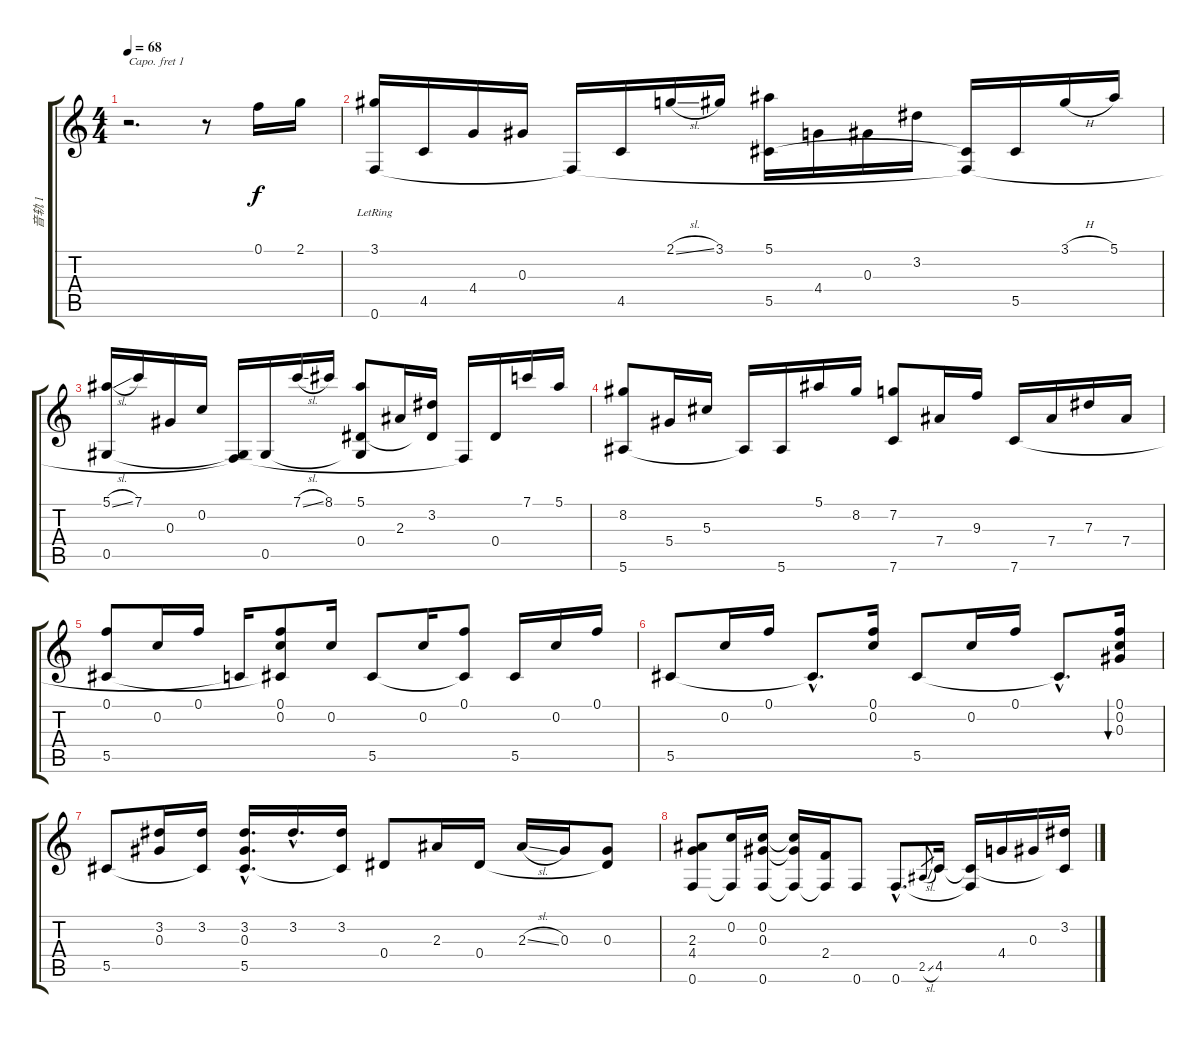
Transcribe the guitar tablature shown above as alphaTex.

\track ("音轨 1" "音轨 1") {instrument acousticguitarsteel}
\staff {score tabs}
\capo 1
\tuning (E4 B3 G3 D3 G2 E2) {hide}
\ts (4 4)
\tempo 68
\clef g2
\ks c
r.2{d dy f instrument acousticguitarsteel} r.8 0.1.16 2.1.16 |
(3.1 0.6{lr}).16 4.5.16 4.4.16 0.3.16 0.6{t}.16 4.5.16 2.1{sl}.16 3.1.16 (5.1 5.5).16 4.4.16 0.3.16 3.2.16 (5.5{t} 0.6{t}).16 5.5.16 3.1{h}.16 5.1.16 |
(5.1{sl} 0.5).16 7.1.16 0.3.16 0.2.16 (0.5{t} 0.6{t}).16 0.5.16 7.1{sl}.16 8.1.16 (5.1 0.4 0.5{t}).8 2.3.16 (3.2 0.4{t}).16 0.6{t}.16 0.4.16 7.1.16 5.1.16 |
(8.2 5.6).8 5.4.16 5.3.16 5.6{t}.16 5.6.16 5.1.16 8.2.16 (7.2 7.6).8 7.4.16 9.3.16 7.6.16 7.4.16 7.3.16 7.4.16 |
(0.1 5.5).8 0.2.16 0.1.16 7.6{t}.16 (0.1 0.2 5.5{t}).8 0.2.16 5.5.8 0.2.16 (0.1 5.5{t}).8 5.5.16 0.2.16 0.1.16 |
5.5.8 0.2.16 0.1.16 5.5{hac t}.8{d} (0.1 0.2).16 5.5.8 0.2.16 0.1.16 5.5{hac t}.8{d} (0.1 0.2 0.3).16{bu 480} |
5.5.8 (3.2 0.3).16 (3.2 5.5{t}).16 (3.2{hac} 0.3{hac} 5.5{hac}).16{d} 3.2{hac}.16{d} (3.2 5.5{t}).16 0.4.8 2.3.16 0.4.16 2.3{sl}.16 0.3.16 (0.3 0.4{t}).8 |
(2.3 4.4 0.6).8 (0.2 0.6{t}).16 (0.2 0.3 0.6).16 (0.2{t} 0.3{t} 0.6{t}).16 (2.4 0.6{t}).16 0.6.8 0.6{hac}.8{d} 2.5{sl}.8{gr} 4.5.16 (4.5{t} 0.6{t}).16 4.4.16 0.3.16 (3.2 4.5{t}).16
